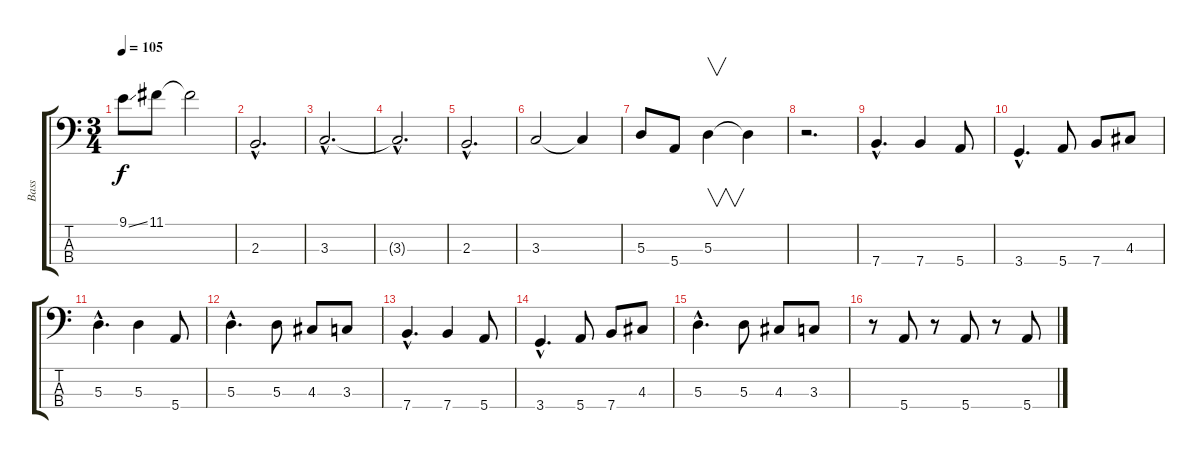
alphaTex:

\track ("Bass" "Bass") {instrument electricbassfinger}
\staff {score tabs}
\tuning (G2 D2 A1 E1) {hide}
\ts (3 4)
\tempo 105
\clef f4
\ks c
9.1{ss}.8{dy f} 11.1.8 11.1{t}.2 |
2.3{hac}.2{d} |
3.3{hac}.2{d} |
3.3{hac t}.2{d} |
2.3{hac}.2{d} |
3.3.2 3.3{t}.4 |
5.3.8 5.4.8 5.3.4{v} 5.3{t}.4 |
r.2{d} |
7.4{hac}.4{d} 7.4.4 5.4.8 |
3.4{hac}.4{d} 5.4.8 7.4.8 4.3.8 |
5.3{hac}.4{d} 5.3.4 5.4.8 |
5.3{hac}.4{d} 5.3.8 4.3.8 3.3.8 |
7.4{hac}.4{d} 7.4.4 5.4.8 |
3.4{hac}.4{d} 5.4.8 7.4.8 4.3.8 |
5.3{hac}.4{d} 5.3.8 4.3.8 3.3.8 |
r.8 5.4.8 r.8 5.4.8 r.8 5.4.8
